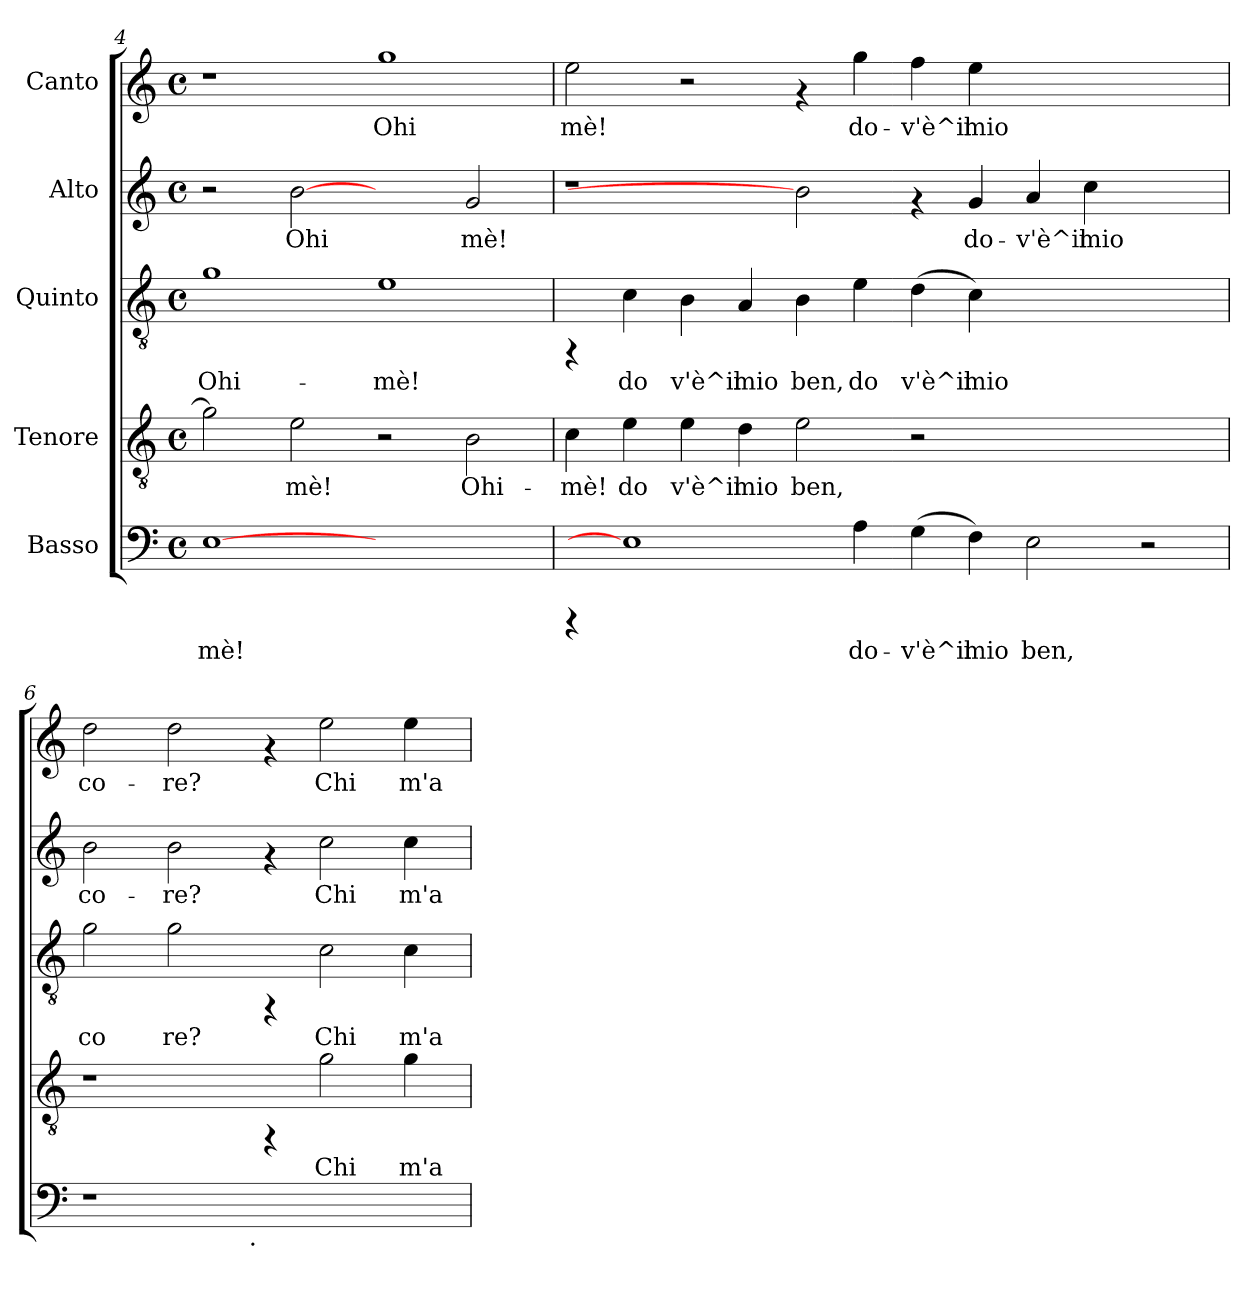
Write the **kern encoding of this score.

**kern	**text	**kern	**text	**kern	**text	**kern	**text	**kern	**text
*part5	*part5	*part4	*part4	*part3	*part3	*part2	*part2	*part1	*part1
*staff5	*staff5	*staff4	*staff4	*staff3	*staff3	*staff2	*staff2	*staff1	*staff1
*I"Basso	*	*I"Tenore	*	*I"Quinto	*	*I"Alto	*	*I"Canto	*
*clefF4	*	*clefGv2	*	*clefGv2	*	*clefG2	*	*clefG2	*
*k[]	*	*k[]	*	*k[]	*	*k[]	*	*k[]	*
*C:	*	*C:	*	*C:	*	*C:	*	*C:	*
*M4/4	*	*M4/4	*	*M4/4	*	*M4/4	*	*M4/4	*
*met(c)	*	*met(c)	*	*met(c)	*	*met(c)	*	*met(c)	*
=4	=4	=4	=4	=4	=4	=4	=4	=4	=4
!	!LO:LY:b:cj	!	!LO:LY:b:cj	!	!LO:LY:b:cj	!	!	!	!
[1E	-mè!	2g\]	--	1g	Ohi-	2r	.	1r	.
!	!	!	!LO:LY:b:cj	!	!	!	!LO:LY:b:cj	!	!
.	.	2e\	-mè!	.	.	[2b	Ohi	.	.
!	!	!	!	!	!LO:LY:b:cj	!	!	!	!LO:LY:b:cj
1ryy	.	2r	.	1e	-mè!	2ryy	.	1gg	Ohi
!	!	!	!LO:LY:b:cj	!	!	!	!LO:LY:b:cj	!	!
.	.	2B\	Ohi-	.	.	2g/	mè!	.	.
!!LO:LB:g=z
=5	=5	=5	=5	=5	=5	=5	=5	=5	=5
!	!	!	!LO:LY:b:cj	!	!	!	!	!	!LO:LY:b:cj
4rCCC	.	4c\	-mè!	4rFF	.	1r	.	2ee\	mè!
!	!	!	!LO:LY:b:cj	!	!LO:LY:b:cj	!	!	!	!
1E]	.	4e\	do	4c\	do	.	.	.	.
!	!	!	!LO:LY:b:cj	!	!LO:LY:b:cj	!	!	!	!
.	.	4e\	v'è^il	4B\	v'è^il	.	.	2r	.
!	!	!	!LO:LY:b:cj	!	!LO:LY:b:cj	!	!	!	!
.	.	4d\	mio	4A/	mio	.	.	.	.
!	!	!	!LO:LY:b:cj	!	!LO:LY:b:cj	!	!	!	!
.	.	2e\	ben,	4B\	ben,	2b]	.	4rf	.
!	!LO:LY:b:cj	!	!	!	!LO:LY:b:cj	!	!	!	!LO:LY:b:cj
4A\	do-	.	.	4e\	do	.	.	4gg\	do-
!	!LO:LY:b:cj	!	!	!	!LO:LY:b:cj	!	!	!	!LO:LY:b:cj
(<4G\	-v'è^il	2r	.	(<4d\	v'è^il	4rf	.	4ff\	-v'è^il
!	!LO:LY:b:cj	!	!	!	!LO:LY:b:cj	!	!LO:LY:b:cj	!	!LO:LY:b:cj
4F\)	mio	.	.	4c\)	mio	4g/	do-	4ee\	mio
!	!LO:LY:b:cj	!	!	!	!	!	!LO:LY:b:cj	!	!
2E\	ben,	1ryy	.	1ryy	.	4a/	-v'è^il	1ryy	.
!	!	!	!	!	!	!	!LO:LY:b:cj	!	!
.	.	.	.	.	.	4cc\	mio	.	.
2r	.	.	.	.	.	2ryy	.	.	.
=6	=6	=6	=6	=6	=6	=6	=6	=6	=6
!	!	!	!	!	!LO:LY:b:cj	!	!LO:LY:b:cj	!	!LO:LY:b:cj
*^	*	*	*	*	*	*	*	*	*
1r	2ryy	.	1r	.	2g\	co	2b\	co-	2dd\	co-
!	!	!	!	!	!	!LO:LY:b:cj	!	!LO:LY:b:cj	!	!LO:LY:b:cj
.	4...ryy	.	.	.	2g\	re?	2b\	-re?	2dd\	-re?
!	!LO:TX:b:t=.	!	!	!	!	!	!	!	!	!
.	1ryy	.	.	.	.	.	.	.	.	.
1ryy	.	.	4rFF	.	4rFF	.	4rf	.	4rf	.
!	!	!	!	!LO:LY:b:cj	!	!LO:LY:b:cj	!	!LO:LY:b:cj	!	!LO:LY:b:cj
.	.	.	2g\	Chi	2c\	Chi	2cc\	Chi	2ee\	Chi
!	!	!	!	!LO:LY:b:cj	!	!LO:LY:b:cj	!	!LO:LY:b:cj	!	!LO:LY:b:cj
.	.	.	4g\	m'a	4c\	m'a	4cc\	m'a-	4ee\	m'a-
.	32ryy	.	.	.	.	.	.	.	.	.
*v	*v	*	*	*	*	*	*	*	*	*
=	=	=	=	=	=	=	=	=	=
*-	*-	*-	*-	*-	*-	*-	*-	*-	*-
